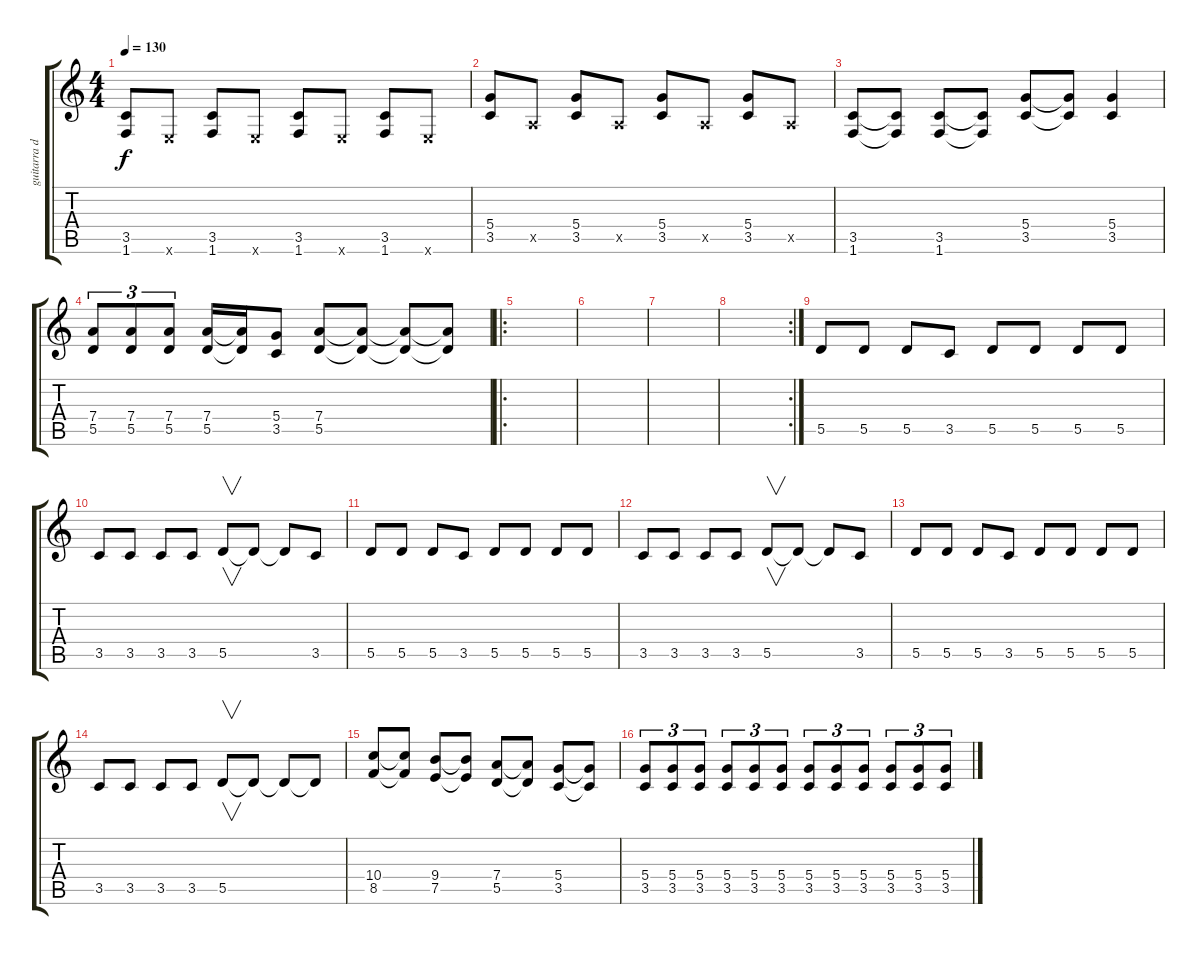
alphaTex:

\track ("guitarra dist." "guitarra d") {instrument overdrivenguitar}
\staff {score tabs}
\tuning (E4 B3 G3 D3 A2 E2) {hide}
\ts (4 4)
\tempo 130
\clef g2
\ks c
(3.5 1.6).8{dy f} 0.6{x}.8 (3.5 1.6).8 0.6{x}.8 (3.5 1.6).8 0.6{x}.8 (3.5 1.6).8 0.6{x}.8 |
(5.4 3.5).8 0.5{x}.8 (5.4 3.5).8 0.5{x}.8 (5.4 3.5).8 0.5{x}.8 (5.4 3.5).8 0.5{x}.8 |
(3.5 1.6).8 (3.5{t} 1.6{t}).8 (3.5 1.6).8 (3.5{t} 1.6{t}).8 (5.4 3.5).8 (5.4{t} 3.5{t}).8 (5.4 3.5).4 |
(7.4 5.5).8{tu (3 2)} (7.4 5.5).8{tu (3 2)} (7.4 5.5).8{tu (3 2)} (7.4 5.5).16 (7.4{t} 5.5{t}).16 (5.4 3.5).8 (7.4 5.5).8 (7.4{t} 5.5{t}).8 (7.4{t} 5.5{t}).8 (7.4{t} 5.5{t}).8 |
\ro
|
|
|
\rc 2
|
5.5.8 5.5.8 5.5.8 3.5.8 5.5.8 5.5.8 5.5.8 5.5.8 |
3.5.8 3.5.8 3.5.8 3.5.8 5.5.8{v} 5.5{t}.8 5.5{t}.8 3.5.8 |
5.5.8 5.5.8 5.5.8 3.5.8 5.5.8 5.5.8 5.5.8 5.5.8 |
3.5.8 3.5.8 3.5.8 3.5.8 5.5.8{v} 5.5{t}.8 5.5{t}.8 3.5.8 |
5.5.8 5.5.8 5.5.8 3.5.8 5.5.8 5.5.8 5.5.8 5.5.8 |
3.5.8 3.5.8 3.5.8 3.5.8 5.5.8{v} 5.5{t}.8 5.5{t}.8 5.5{t}.8 |
(10.4 8.5).8 (10.4{t} 8.5{t}).8 (9.4 7.5).8 (9.4{t} 7.5{t}).8 (7.4 5.5).8 (7.4{t} 5.5{t}).8 (5.4 3.5).8 (5.4{t} 3.5{t}).8 |
(5.4 3.5).8{tu (3 2)} (5.4 3.5).8{tu (3 2)} (5.4 3.5).8{tu (3 2)} (5.4 3.5).8{tu (3 2)} (5.4 3.5).8{tu (3 2)} (5.4 3.5).8{tu (3 2)} (5.4 3.5).8{tu (3 2)} (5.4 3.5).8{tu (3 2)} (5.4 3.5).8{tu (3 2)} (5.4 3.5).8{tu (3 2)} (5.4 3.5).8{tu (3 2)} (5.4 3.5).8{tu (3 2)}
